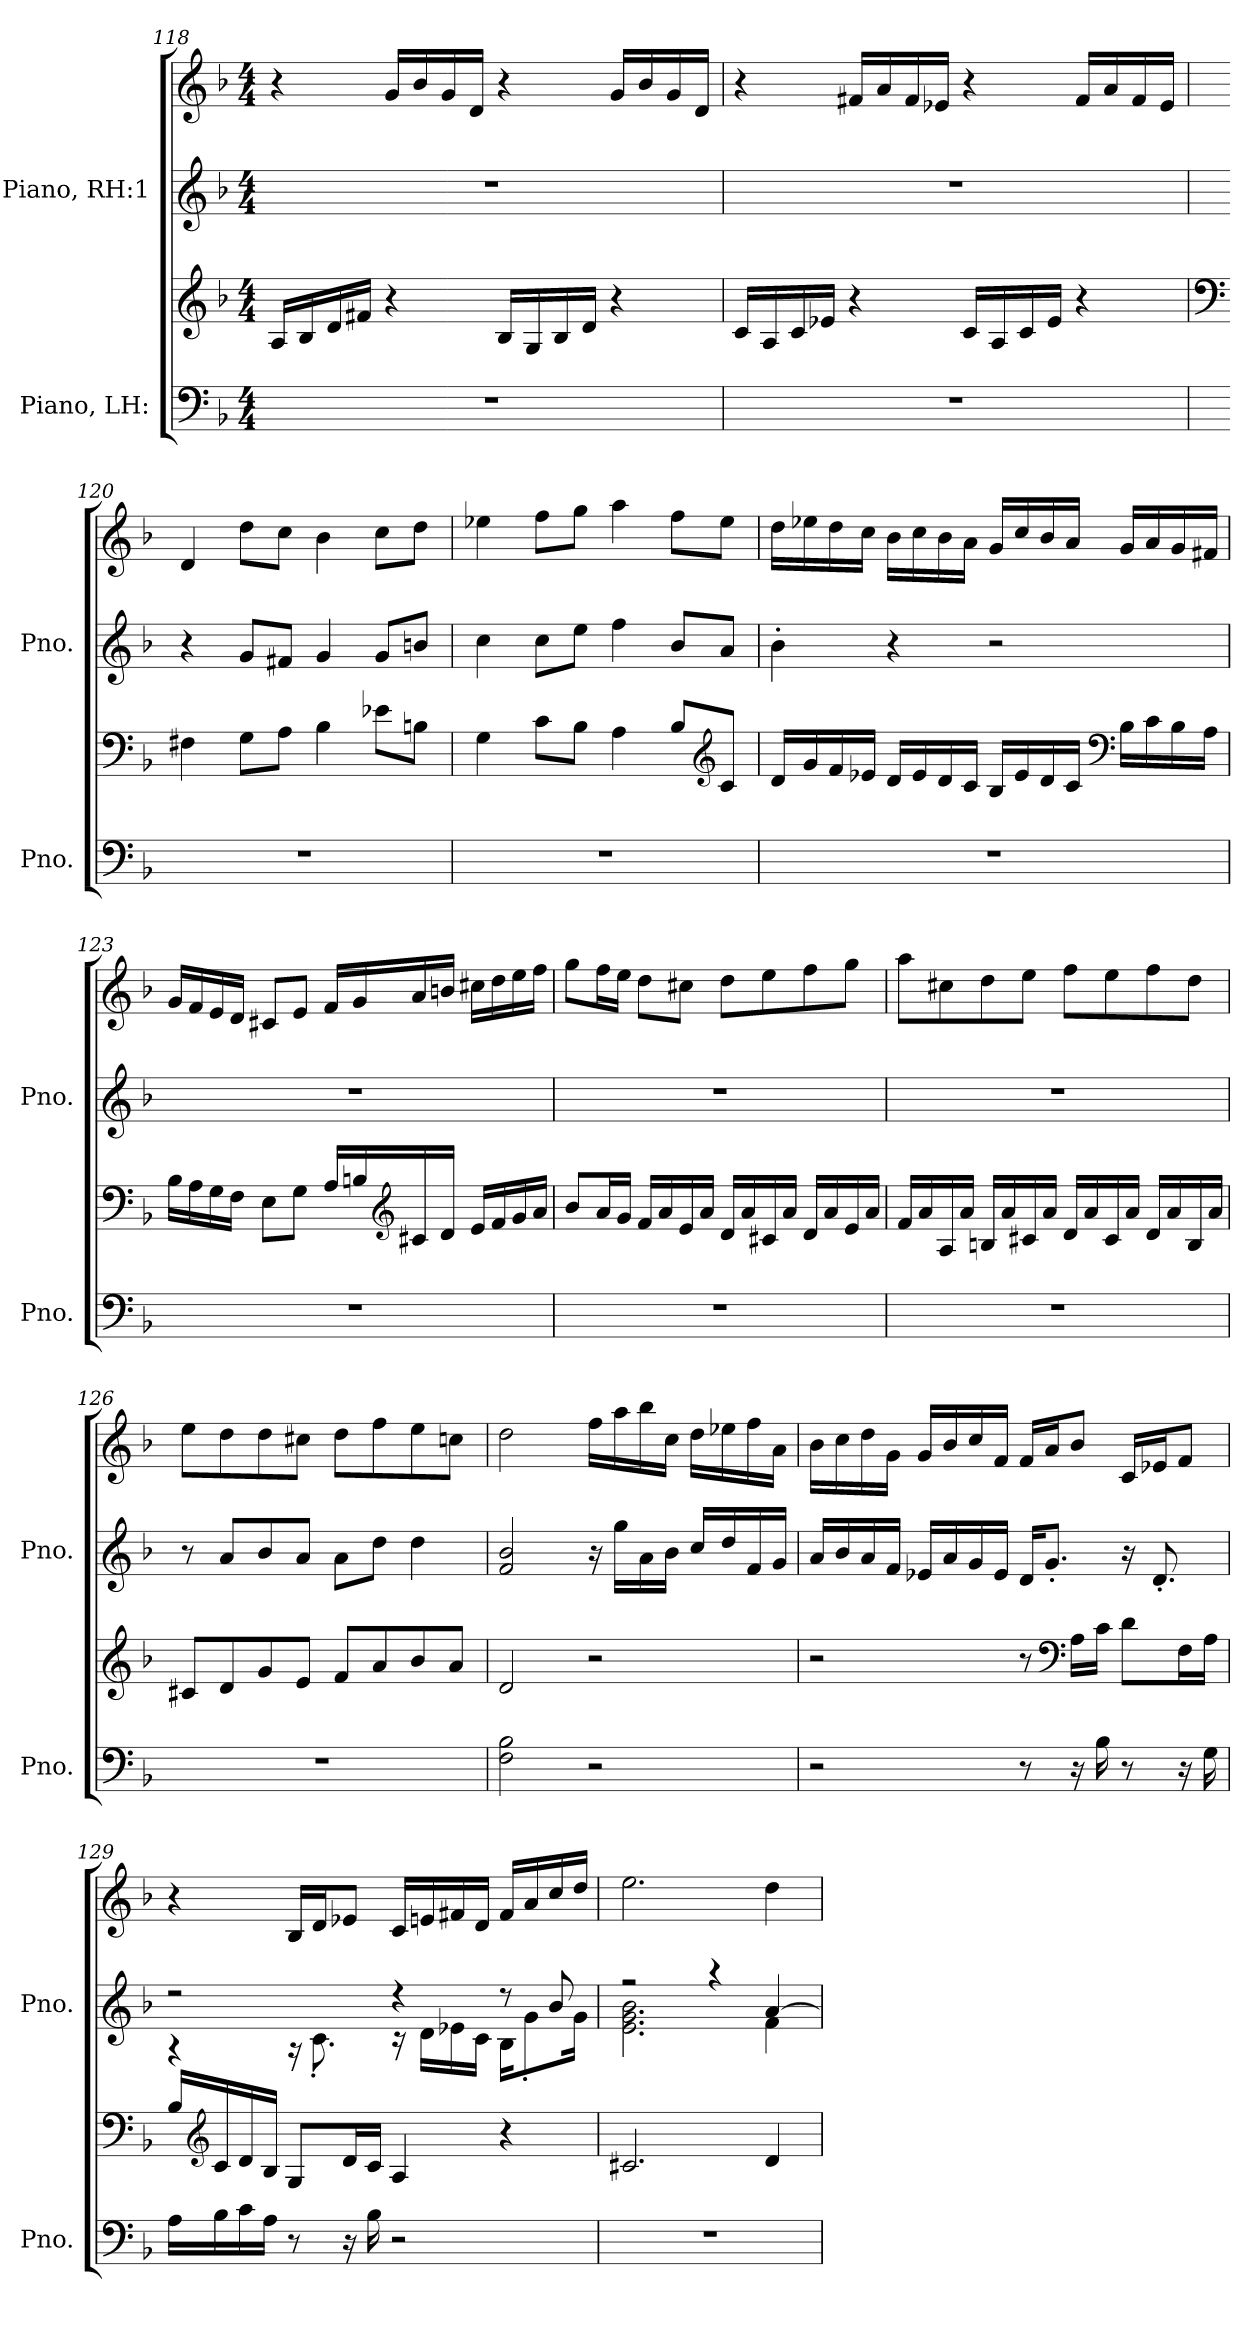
**kern	**kern	**kern	**kern
*part2	*part2	*part1	*part1
*staff4	*staff3	*staff2	*staff1
*I"Piano, LH:	*	*I"Piano, RH:1	*
*I'Pno.	*	*I'Pno.	*
*clefF4	*clefG2	*clefG2	*clefG2
*k[b-]	*k[b-]	*k[b-]	*k[b-]
*M4/4	*M4/4	*M4/4	*M4/4
=118	=118	=118	=118
1r	16A/LL	1r	4r
.	16B-/	.	.
.	16d/	.	.
.	16f#X/JJ	.	.
.	4r	.	16g/LL
.	.	.	16b-/
.	.	.	16g/
.	.	.	16d/JJ
.	16B-/LL	.	4r
.	16G/	.	.
.	16B-/	.	.
.	16d/JJ	.	.
.	4r	.	16g/LL
.	.	.	16b-/
.	.	.	16g/
.	.	.	16d/JJ
!!LO:PB:g=z
=119	=119	=119	=119
1r	16c/LL	1r	4r
.	16A/	.	.
.	16c/	.	.
.	16e-X/JJ	.	.
.	4r	.	16f#X/LL
.	.	.	16a/
.	.	.	16f#/
.	.	.	16e-X/JJ
.	16c/LL	.	4r
.	16A/	.	.
.	16c/	.	.
.	16e-/JJ	.	.
.	4r	.	16f#/LL
.	.	.	16a/
.	.	.	16f#/
.	.	.	16e-/JJ
=120	=120	=120	=120
*	*clefF4	*	*
1r	4F#X\	4r	4d/
.	8G\L	8g/L	8dd\L
.	8A\J	8f#X/J	8cc\J
.	4B-\	4g/	4b-\
.	8e-X\L	8g/L	8cc\L
.	8Bn\J	8bn/J	8dd\J
=121	=121	=121	=121
1r	4G\	4cc\	4ee-X\
.	8c\L	8cc\L	8ff\L
.	8B-\J	8ee\J	8gg\J
.	4A\	4ff\	4aa\
.	8B-/L	8b-/L	8ff\L
*	*clefG2	*	*
.	8c/J	8a/J	8ee-\J
!!LO:LB:g=z
=122	=122	=122	=122
1r	16d/LL	4b-'\	16dd\LL
.	16g/	.	16ee-X\
.	16f/	.	16dd\
.	16e-X/JJ	.	16cc\JJ
.	16d/LL	4r	16b-\LL
.	16e-/	.	16cc\
.	16d/	.	16b-\
.	16c/JJ	.	16a\JJ
.	16B-/LL	2r	16g/LL
.	16e-/	.	16cc/
.	16d/	.	16b-/
.	16c/JJ	.	16a/JJ
*	*clefF4	*	*
.	16B-\LL	.	16g/LL
.	16c\	.	16a/
.	16B-\	.	16g/
.	16A\JJ	.	16f#X/JJ
=123	=123	=123	=123
1r	16B-\LL	1r	16g/LL
.	16A\	.	16f/
.	16G\	.	16e/
.	16F\JJ	.	16d/JJ
.	8E\L	.	8c#X/L
.	8G\J	.	8e/J
.	16A/LL	.	16f/LL
.	16Bn/	.	16g/
*	*clefG2	*	*
.	16c#X/	.	16a/
.	16d/JJ	.	16bn/JJ
.	16e/LL	.	16cc#X\LL
.	16f/	.	16dd\
.	16g/	.	16ee\
.	16a/JJ	.	16ff\JJ
!!LO:LB:g=z
=124	=124	=124	=124
1r	8b-/L	1r	8gg\L
.	16a/L	.	16ff\L
.	16g/JJ	.	16ee\JJ
.	16f/LL	.	8dd\L
.	16a/	.	.
.	16e/	.	8cc#X\J
.	16a/JJ	.	.
.	16d/LL	.	8dd\L
.	16a/	.	.
.	16c#X/	.	8ee\
.	16a/JJ	.	.
.	16d/LL	.	8ff\
.	16a/	.	.
.	16e/	.	8gg\J
.	16a/JJ	.	.
=125	=125	=125	=125
1r	16f/LL	1r	8aa\L
.	16a/	.	.
.	16A/	.	8cc#X\
.	16a/JJ	.	.
.	16Bn/LL	.	8dd\
.	16a/	.	.
.	16c#X/	.	8ee\J
.	16a/JJ	.	.
.	16d/LL	.	8ff\L
.	16a/	.	.
.	16c#/	.	8ee\
.	16a/JJ	.	.
.	16d/LL	.	8ff\
.	16a/	.	.
.	16B/	.	8dd\J
.	16a/JJ	.	.
=126	=126	=126	=126
1r	8c#X/L	8r	8ee\L
.	8d/	8a/L	8dd\
.	8g/	8b-/	8dd\
.	8e/J	8a/J	8cc#X\J
.	8f/L	8a\L	8dd\L
.	8a/	8dd\J	8ff\
.	8b-/	4dd\	8ee\
.	8a/J	.	8ccn\J
!!LO:PB:g=z
=127	=127	=127	=127
2F\ 2B-\	2d/	2f/ 2b-/	2dd\
2r	2r	16r	16ff\LL
.	.	16gg\LL	16aa\
.	.	16a\	16bb-\
.	.	16b-\JJ	16cc\JJ
.	.	16cc/LL	16dd\LL
.	.	16dd/	16ee-X\
.	.	16f/	16ff\
.	.	16g/JJ	16a\JJ
=128	=128	=128	=128
2r	2r	16a/LL	16b-\LL
.	.	16b-/	16cc\
.	.	16a/	16dd\
.	.	16f/JJ	16g\JJ
.	.	16e-X/LL	16g/LL
.	.	16a/	16b-/
.	.	16g/	16cc/
.	.	16e-/JJ	16f/JJ
8r	8r	16d/KL	16f/LL
.	.	8.g'/J	16a/J
*	*clefF4	*	*
16r	16A\LL	.	8b-/J
16B-\	16c\JJ	.	.
8r	8d\L	16r	16c/LL
.	.	8.d'/	16e-X/J
16r	16F\L	.	8f/J
16G\	16A\JJ	.	.
!!LO:LB:g=z
=129	=129	=129	=129
*	*	*^	*
16A\LL	16B-/LL	2r	4r	4r
*	*clefG2	*	*	*
16B-\	16c/	.	.	.
16c\	16d/	.	.	.
16A\JJ	16B-/JJ	.	.	.
8r	8G/L	.	16r	16B-/LL
.	.	.	8.c'\	16d/J
16r	16d/L	.	.	8e-X/J
16B-\	16c/JJ	.	.	.
2r	4A/	4r	16r	16c/LL
.	.	.	16d\LL	16en/
.	.	.	16e-X\	16f#X/
.	.	.	16c\JJ	16d/JJ
.	4r	8r	16B-\KL	16f#/LL
.	.	.	8g'\	16a/
.	.	8b-/	.	16cc/
.	.	.	16g\Jk	16dd/JJ
=130	=130	=130	=130	=130
1r	2.c#X/	2r	2.e\ 2.g\ 2.b-\	2.ee\
.	.	4r	.	.
.	4d/	[4a/	4f\	4dd\
*	*	*v	*v	*
=	=	=	=
*-	*-	*-	*-
